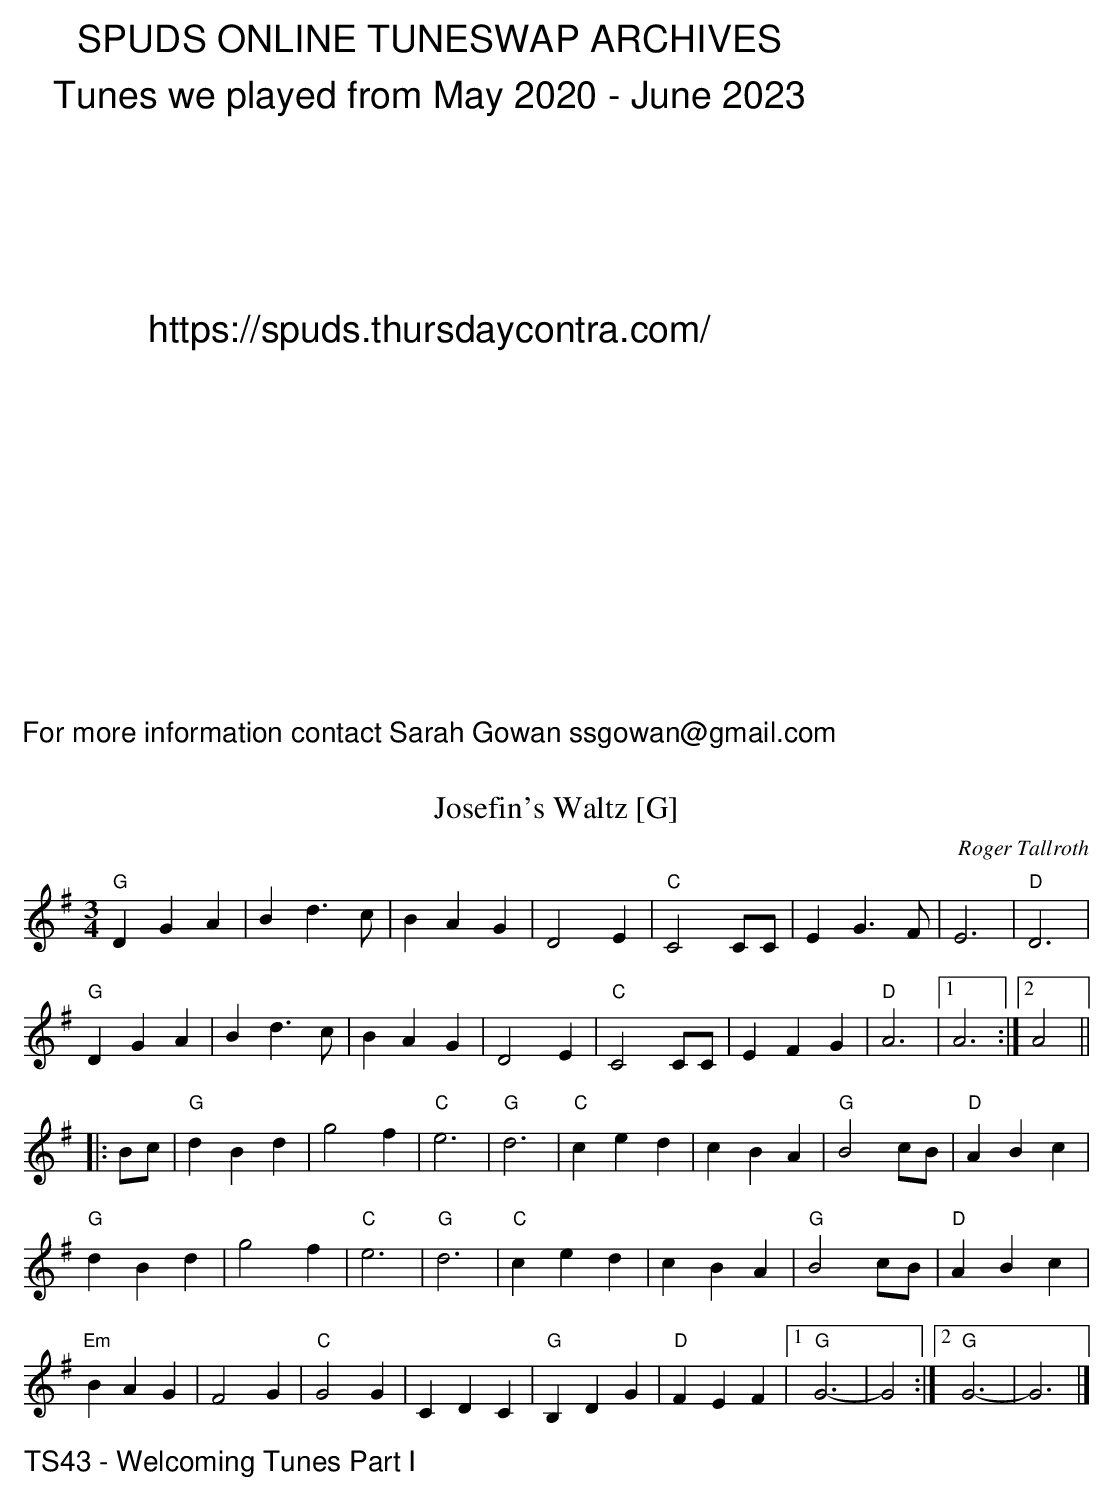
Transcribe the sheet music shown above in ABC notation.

X:1
T:Josefin's Waltz [G]
M:3/4
L:1/4
C:Roger Tallroth
K:G
"G"D G A|B d >c|B A G|D2 E|"C"C2 C/2C/2|E G>F|E3|"D"D3|
"G"D G A|B d >c|B A G|D2 E|"C"C2 C/2C/2|E F G|"D"A3|1 A3:|2 A2||
|:B/2c/2|"G"d B d|g2 f|"C"e3|"G"d3|"C"c e d|c B A|"G"B2 c/2B/2|"D"ABc|
"G"d B d|g2 f|"C"e3|"G"d3|"C"c e d|c B A|"G"B2 c/2B/2|"D"ABc|
"Em"BAG|F2G|"C"G2 G|C D C|"G"B, D G|"D"F E F|1 "G"G3-|G2:|2 "G"G3-|G3|]
